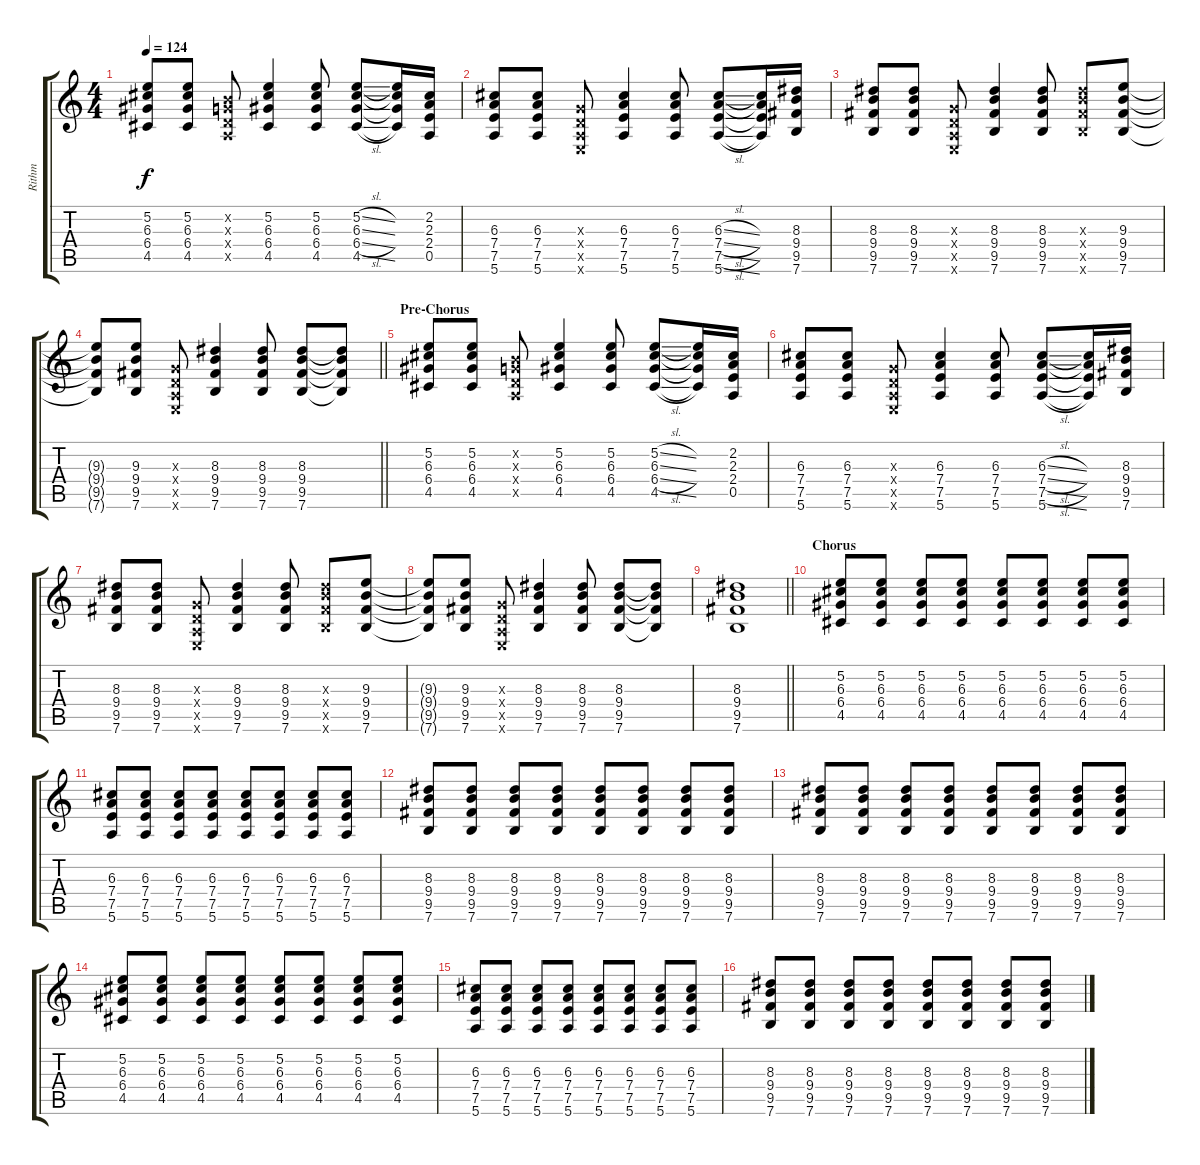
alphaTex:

\track ("Rithm" "Rithm") {instrument electricguitarclean}
\staff {score tabs}
\tuning (E4 B3 G3 D3 A2 E2) {hide}
\ts (4 4)
\tempo 124
\clef g2
\ks c
(5.2 6.3 6.4 4.5).8{dy f} (5.2 6.3 6.4 4.5).8 (0.2{x} 0.3{x} 0.4{x} 0.5{x}).8 (5.2 6.3 6.4 4.5).4 (5.2 6.3 6.4 4.5).8 (5.2{sl} 6.3{sl} 6.4{sl} 4.5{sl}).8 (5.2{t} 6.3{t} 6.4{t} 4.5{t}).16 (2.2 2.3 2.4 0.5).16 |
(6.3 7.4 7.5 5.6).8 (6.3 7.4 7.5 5.6).8 (0.3{x} 0.4{x} 0.5{x} 0.6{x}).8 (6.3 7.4 7.5 5.6).4 (6.3 7.4 7.5 5.6).8 (6.3{sl} 7.4{sl} 7.5{sl} 5.6{sl}).8 (6.3{t} 7.4{t} 7.5{t} 5.6{t}).16 (8.3 9.4 9.5 7.6).16 |
(8.3 9.4 9.5 7.6).8 (8.3 9.4 9.5 7.6).8 (0.3{x} 0.4{x} 0.5{x} 0.6{x}).8 (8.3 9.4 9.5 7.6).4 (8.3 9.4 9.5 7.6).8 (8.3{x} 9.4{x} 9.5{x} 7.6{x}).8 (9.3 9.4 9.5 7.6).8 |
\barLineRight lightlight
(9.3{t} 9.4{t} 9.5{t} 7.6{t}).8 (9.3 9.4 9.5 7.6).8 (0.3{x} 0.4{x} 0.5{x} 0.6{x}).8 (8.3 9.4 9.5 7.6).4 (8.3 9.4 9.5 7.6).8 (8.3 9.4 9.5 7.6).8 (8.3{t} 9.4{t} 9.5{t} 7.6{t}).8 |
\section ("" "Pre-Chorus")
(5.2 6.3 6.4 4.5).8 (5.2 6.3 6.4 4.5).8 (0.2{x} 0.3{x} 0.4{x} 0.5{x}).8 (5.2 6.3 6.4 4.5).4 (5.2 6.3 6.4 4.5).8 (5.2{sl} 6.3{sl} 6.4{sl} 4.5{sl}).8 (5.2{t} 6.3{t} 6.4{t} 4.5{t}).16 (2.2 2.3 2.4 0.5).16 |
(6.3 7.4 7.5 5.6).8 (6.3 7.4 7.5 5.6).8 (0.3{x} 0.4{x} 0.5{x} 0.6{x}).8 (6.3 7.4 7.5 5.6).4 (6.3 7.4 7.5 5.6).8 (6.3{sl} 7.4{sl} 7.5{sl} 5.6{sl}).8 (6.3{t} 7.4{t} 7.5{t} 5.6{t}).16 (8.3 9.4 9.5 7.6).16 |
(8.3 9.4 9.5 7.6).8 (8.3 9.4 9.5 7.6).8 (0.3{x} 0.4{x} 0.5{x} 0.6{x}).8 (8.3 9.4 9.5 7.6).4 (8.3 9.4 9.5 7.6).8 (8.3{x} 9.4{x} 9.5{x} 7.6{x}).8 (9.3 9.4 9.5 7.6).8 |
(9.3{t} 9.4{t} 9.5{t} 7.6{t}).8 (9.3 9.4 9.5 7.6).8 (0.3{x} 0.4{x} 0.5{x} 0.6{x}).8 (8.3 9.4 9.5 7.6).4 (8.3 9.4 9.5 7.6).8 (8.3 9.4 9.5 7.6).8 (8.3{t} 9.4{t} 9.5{t} 7.6{t}).8 |
\barLineRight lightlight
(8.3 9.4 9.5 7.6).1 |
\section ("" "Chorus")
(5.2 6.3 6.4 4.5).8 (5.2 6.3 6.4 4.5).8 (5.2 6.3 6.4 4.5).8 (5.2 6.3 6.4 4.5).8 (5.2 6.3 6.4 4.5).8 (5.2 6.3 6.4 4.5).8 (5.2 6.3 6.4 4.5).8 (5.2 6.3 6.4 4.5).8 |
(6.3 7.4 7.5 5.6).8 (6.3 7.4 7.5 5.6).8 (6.3 7.4 7.5 5.6).8 (6.3 7.4 7.5 5.6).8 (6.3 7.4 7.5 5.6).8 (6.3 7.4 7.5 5.6).8 (6.3 7.4 7.5 5.6).8 (6.3 7.4 7.5 5.6).8 |
(8.3 9.4 9.5 7.6).8 (8.3 9.4 9.5 7.6).8 (8.3 9.4 9.5 7.6).8 (8.3 9.4 9.5 7.6).8 (8.3 9.4 9.5 7.6).8 (8.3 9.4 9.5 7.6).8 (8.3 9.4 9.5 7.6).8 (8.3 9.4 9.5 7.6).8 |
(8.3 9.4 9.5 7.6).8 (8.3 9.4 9.5 7.6).8 (8.3 9.4 9.5 7.6).8 (8.3 9.4 9.5 7.6).8 (8.3 9.4 9.5 7.6).8 (8.3 9.4 9.5 7.6).8 (8.3 9.4 9.5 7.6).8 (8.3 9.4 9.5 7.6).8 |
(5.2 6.3 6.4 4.5).8 (5.2 6.3 6.4 4.5).8 (5.2 6.3 6.4 4.5).8 (5.2 6.3 6.4 4.5).8 (5.2 6.3 6.4 4.5).8 (5.2 6.3 6.4 4.5).8 (5.2 6.3 6.4 4.5).8 (5.2 6.3 6.4 4.5).8 |
(6.3 7.4 7.5 5.6).8 (6.3 7.4 7.5 5.6).8 (6.3 7.4 7.5 5.6).8 (6.3 7.4 7.5 5.6).8 (6.3 7.4 7.5 5.6).8 (6.3 7.4 7.5 5.6).8 (6.3 7.4 7.5 5.6).8 (6.3 7.4 7.5 5.6).8 |
(8.3 9.4 9.5 7.6).8 (8.3 9.4 9.5 7.6).8 (8.3 9.4 9.5 7.6).8 (8.3 9.4 9.5 7.6).8 (8.3 9.4 9.5 7.6).8 (8.3 9.4 9.5 7.6).8 (8.3 9.4 9.5 7.6).8 (8.3 9.4 9.5 7.6).8
